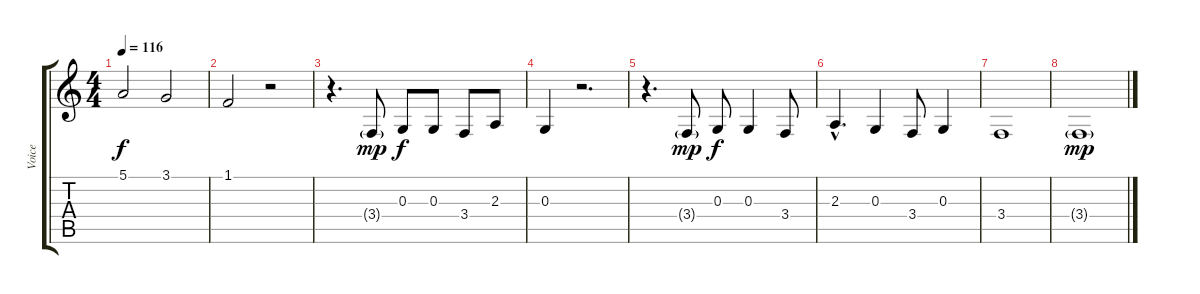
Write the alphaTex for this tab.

\track ("Voice" "Voice") {instrument clarinet}
\staff {score tabs}
\tuning (E4 B3 G3 D3 A2 E2) {hide}
\ts (4 4)
\tempo 116
\clef g2
\ks c
5.1.2{dy f} 3.1.2 |
1.1.2 r.2 |
r.4{d} 3.4{g}.8{dy mp} 0.3.8{dy f} 0.3.8 3.4.8 2.3.8 |
0.3.4 r.2{d} |
r.4{d} 3.4{g}.8{dy mp} 0.3.8{dy f} 0.3.4 3.4.8 |
2.3{hac}.4{d} 0.3.4 3.4.8 0.3.4 |
3.4.1 |
3.4{g}.1{dy mp}
